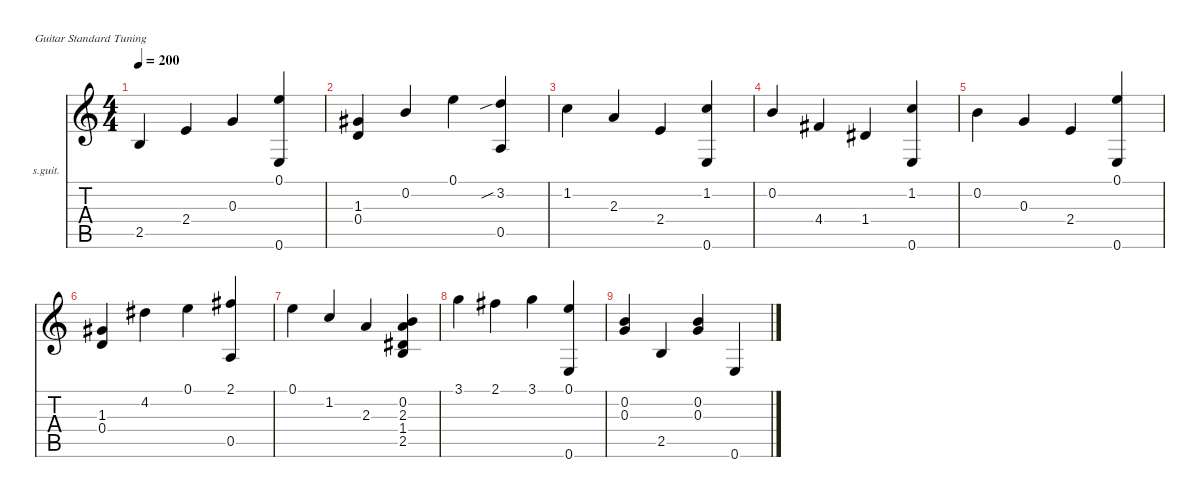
\defaultSystemsLayout 4
\hideDynamics
\bracketExtendMode nobrackets
\firstSystemTrackNameOrientation horizontal
\otherSystemsTrackNameOrientation horizontal
\track ("Гитара" "s.guit.") {instrument acousticguitarsteel}
\staff {score tabs}
\tuning (E4 B3 G3 D3 A2 E2)
\ts (4 4)
\tempo 200
\clef g2
\ks c
2.5.4{dy f beam Up} 2.4.4{beam Up} 0.3.4{beam Up} (0.1 0.6).4{beam Up} |
(1.3{acc #} 0.4).4{beam Up} 0.2.4{beam Up} 0.1.4{beam Down} (3.2{sib} 0.5).4{beam Up} |
1.2.4{beam Down} 2.3.4{beam Up} 2.4.4{beam Up} (1.2 0.6).4{beam Up} |
0.2.4{beam Up} 4.4{acc #}.4{beam Up} 1.4{acc #}.4{beam Up} (1.2 0.6).4{beam Up} |
0.2.4{beam Down} 0.3.4{beam Up} 2.4.4{beam Up} (0.1 0.6).4{beam Up} |
(1.3{acc #} 0.4).4{beam Up} 4.2{acc #}.4{beam Down} 0.1.4{beam Down} (2.1{acc #} 0.5).4{beam Up} |
0.1.4{beam Down} 1.2.4{beam Up} 2.3.4{beam Up} (0.2 2.3 1.4{acc #} 2.5).4{beam Up} |
3.1.4{beam Down} 2.1{acc #}.4{beam Down} 3.1.4{beam Down} (0.1 0.6).4{beam Up} |
(0.2 0.3).4{beam Up} 2.5.4{beam Up} (0.2 0.3).4{beam Up} 0.6.4{beam Up}
